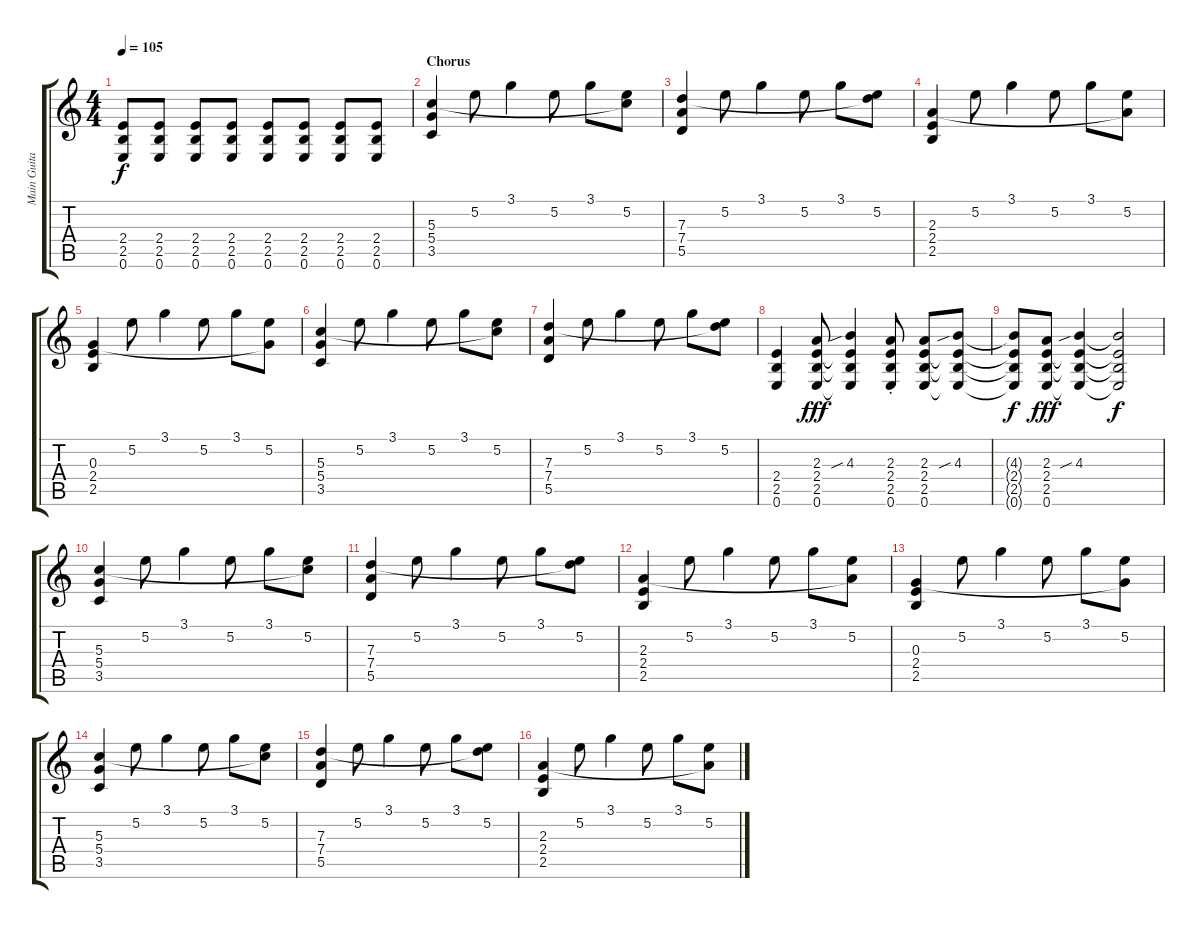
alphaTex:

\track ("Main Guitar" "Main Guita") {instrument overdrivenguitar}
\staff {score tabs}
\tuning (E4 B3 G3 D3 A2 E2) {hide}
\ts (4 4)
\tempo 105
\clef g2
\ks c
(2.4 2.5 0.6).8{dy f} (2.4 2.5 0.6).8 (2.4 2.5 0.6).8 (2.4 2.5 0.6).8 (2.4 2.5 0.6).8 (2.4 2.5 0.6).8 (2.4 2.5 0.6).8 (2.4 2.5 0.6).8 |
\section ("" "Chorus")
(5.3 5.4 3.5).4{volume 11 instrument distortionguitar} 5.2.8 3.1.4 5.2.8 3.1.8 (5.2 5.3{t}).8 |
(7.3 7.4 5.5).4 5.2.8 3.1.4 5.2.8 3.1.8 (5.2 7.3{t}).8 |
(2.3 2.4 2.5).4 5.2.8 3.1.4 5.2.8 3.1.8 (5.2 2.3{t}).8 |
(0.3 2.4 2.5).4 5.2.8 3.1.4 5.2.8 3.1.8 (5.2 0.3{t}).8 |
(5.3 5.4 3.5).4{volume 11 instrument distortionguitar} 5.2.8 3.1.4 5.2.8 3.1.8 (5.2 5.3{t}).8 |
(7.3 7.4 5.5).4 5.2.8 3.1.4 5.2.8 3.1.8 (5.2 7.3{t}).8 |
(2.4 2.5 0.6).4 (2.3 2.4 2.5 0.6).8{dy fff} (4.3{sib} 2.4{t} 2.5{t} 0.6{t}).4 (2.3{st} 2.4{st} 2.5{st} 0.6{st}).8 (2.3 2.4 2.5 0.6).8 (4.3{sib} 2.4{t} 2.5{t} 0.6{t}).8 |
(4.3{t} 2.4{t} 2.5{t} 0.6{t}).8{dy f} (2.3 2.4 2.5 0.6).8{dy fff} (4.3{sib} 2.4{t} 2.5{t} 0.6{t}).4 (4.3{t} 2.4{t} 2.5{t} 0.6{t}).2{dy f} |
(5.3 5.4 3.5).4{volume 11 instrument distortionguitar} 5.2.8 3.1.4 5.2.8 3.1.8 (5.2 5.3{t}).8 |
(7.3 7.4 5.5).4 5.2.8 3.1.4 5.2.8 3.1.8 (5.2 7.3{t}).8 |
(2.3 2.4 2.5).4 5.2.8 3.1.4 5.2.8 3.1.8 (5.2 2.3{t}).8 |
(0.3 2.4 2.5).4 5.2.8 3.1.4 5.2.8 3.1.8 (5.2 0.3{t}).8 |
(5.3 5.4 3.5).4{volume 11 instrument distortionguitar} 5.2.8 3.1.4 5.2.8 3.1.8 (5.2 5.3{t}).8 |
(7.3 7.4 5.5).4 5.2.8 3.1.4 5.2.8 3.1.8 (5.2 7.3{t}).8 |
(2.3 2.4 2.5).4 5.2.8 3.1.4 5.2.8 3.1.8 (5.2 2.3{t}).8
